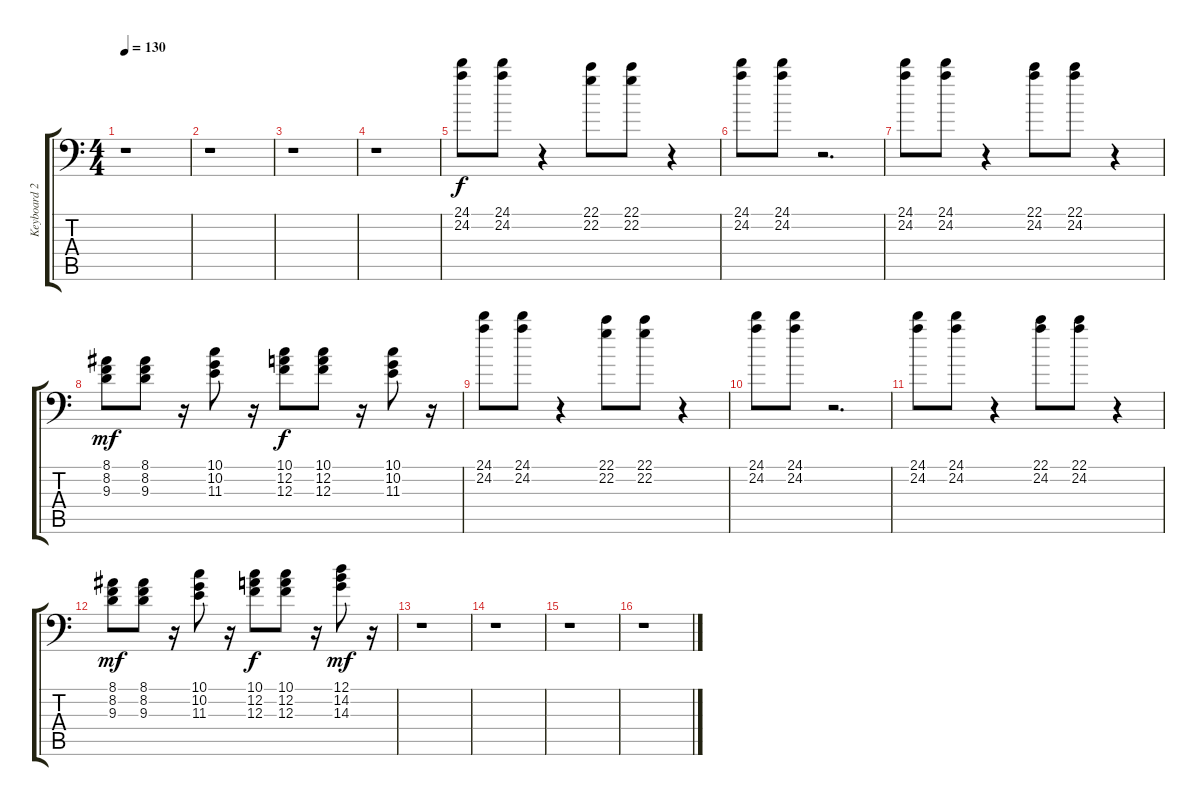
\track ("Keyboard 2" "Keyboard 2") {instrument stringensemble1}
\staff {score tabs}
\tuning (D4 A3 F3 C3 G2 A0) {hide}
\ts (4 4)
\tempo 130
\clef f4
\ks c
r.1{dy f} |
r.1 |
r.1 |
r.1 |
(24.1 24.2).8{volume 13 instrument stringensemble1} (24.1 24.2).8 r.4 (22.1 22.2).8 (22.1 22.2).8 r.4 |
(24.1 24.2).8{volume 13 instrument stringensemble1} (24.1 24.2).8 r.2{d} |
(24.1 24.2).8{volume 13 instrument stringensemble1} (24.1 24.2).8 r.4 (22.1 24.2).8 (22.1 24.2).8 r.4 |
(8.1 8.2 9.3).8{dy mf} (8.1 8.2 9.3).8 r.16 (10.1 10.2 11.3).8 r.16 (10.1 12.2 12.3).8{dy f} (10.1 12.2 12.3).8 r.16 (10.1 10.2 11.3).8 r.16 |
(24.1 24.2).8{volume 13 instrument stringensemble1} (24.1 24.2).8 r.4 (22.1 22.2).8 (22.1 22.2).8 r.4 |
(24.1 24.2).8{volume 13 instrument stringensemble1} (24.1 24.2).8 r.2{d} |
(24.1 24.2).8{volume 13 instrument stringensemble1} (24.1 24.2).8 r.4 (22.1 24.2).8 (22.1 24.2).8 r.4 |
(8.1 8.2 9.3).8{dy mf} (8.1 8.2 9.3).8 r.16 (10.1 10.2 11.3).8 r.16 (10.1 12.2 12.3).8{dy f} (10.1 12.2 12.3).8 r.16 (12.1 14.2 14.3).8{dy mf} r.16 |
r.1 |
r.1 |
r.1 |
r.1
